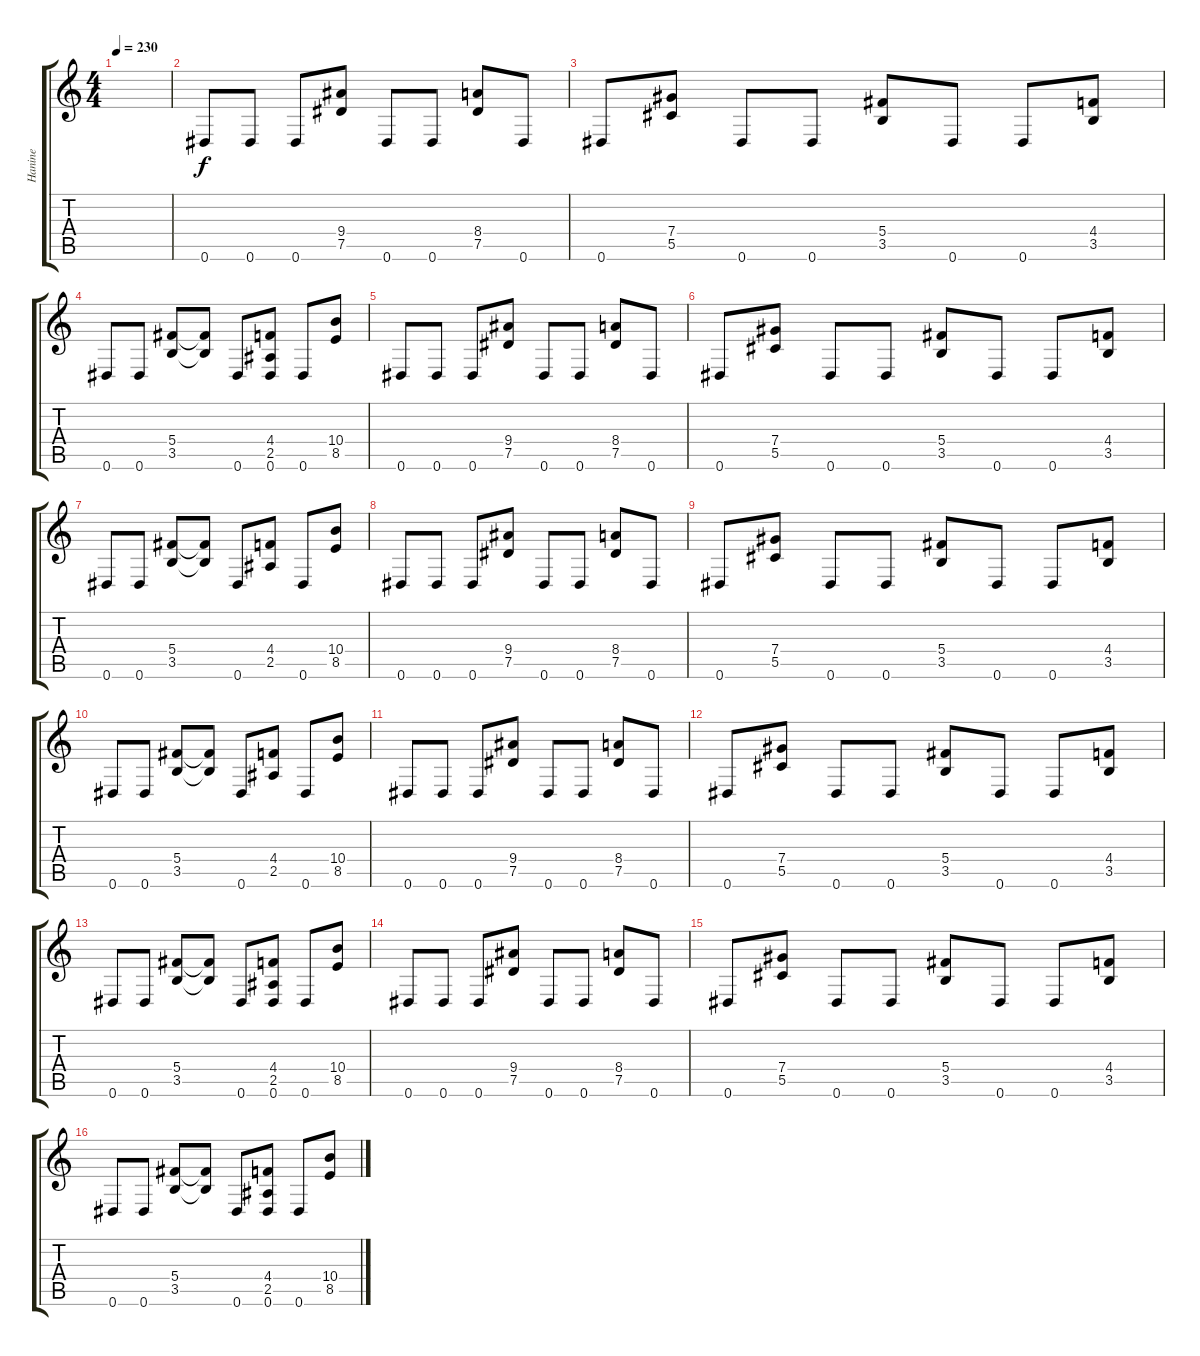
\track ("Hanine" "Hanine") {instrument distortionguitar}
\staff {score tabs}
\tuning (Eb4 Bb3 Gb3 Db3 Ab2 Eb2) {hide}
\ts (4 4)
\tempo 230
\clef g2
\ks c
|
0.6.8 0.6.8 0.6.8 (9.4 7.5).8 0.6.8 0.6.8 (8.4 7.5).8 0.6.8 |
0.6.8 (7.4 5.5).8 0.6.8 0.6.8 (5.4 3.5).8 0.6.8 0.6.8 (4.4 3.5).8 |
0.6.8 0.6.8 (5.4 3.5).8 (5.4{t} 3.5{t}).8 0.6.8 (4.4 2.5 0.6).8 0.6.8 (10.4 8.5).8 |
0.6.8 0.6.8 0.6.8 (9.4 7.5).8 0.6.8 0.6.8 (8.4 7.5).8 0.6.8 |
0.6.8 (7.4 5.5).8 0.6.8 0.6.8 (5.4 3.5).8 0.6.8 0.6.8 (4.4 3.5).8 |
0.6.8 0.6.8 (5.4 3.5).8 (5.4{t} 3.5{t}).8 0.6.8 (4.4 2.5).8 0.6.8 (10.4 8.5).8 |
0.6.8 0.6.8 0.6.8 (9.4 7.5).8 0.6.8 0.6.8 (8.4 7.5).8 0.6.8 |
0.6.8 (7.4 5.5).8 0.6.8 0.6.8 (5.4 3.5).8 0.6.8 0.6.8 (4.4 3.5).8 |
0.6.8 0.6.8 (5.4 3.5).8 (5.4{t} 3.5{t}).8 0.6.8 (4.4 2.5).8 0.6.8 (10.4 8.5).8 |
0.6.8 0.6.8 0.6.8 (9.4 7.5).8 0.6.8 0.6.8 (8.4 7.5).8 0.6.8 |
0.6.8 (7.4 5.5).8 0.6.8 0.6.8 (5.4 3.5).8 0.6.8 0.6.8 (4.4 3.5).8 |
0.6.8 0.6.8 (5.4 3.5).8 (5.4{t} 3.5{t}).8 0.6.8 (4.4 2.5 0.6).8 0.6.8 (10.4 8.5).8 |
0.6.8 0.6.8 0.6.8 (9.4 7.5).8 0.6.8 0.6.8 (8.4 7.5).8 0.6.8 |
0.6.8 (7.4 5.5).8 0.6.8 0.6.8 (5.4 3.5).8 0.6.8 0.6.8 (4.4 3.5).8 |
0.6.8 0.6.8 (5.4 3.5).8 (5.4{t} 3.5{t}).8 0.6.8 (4.4 2.5 0.6).8 0.6.8 (10.4 8.5).8
